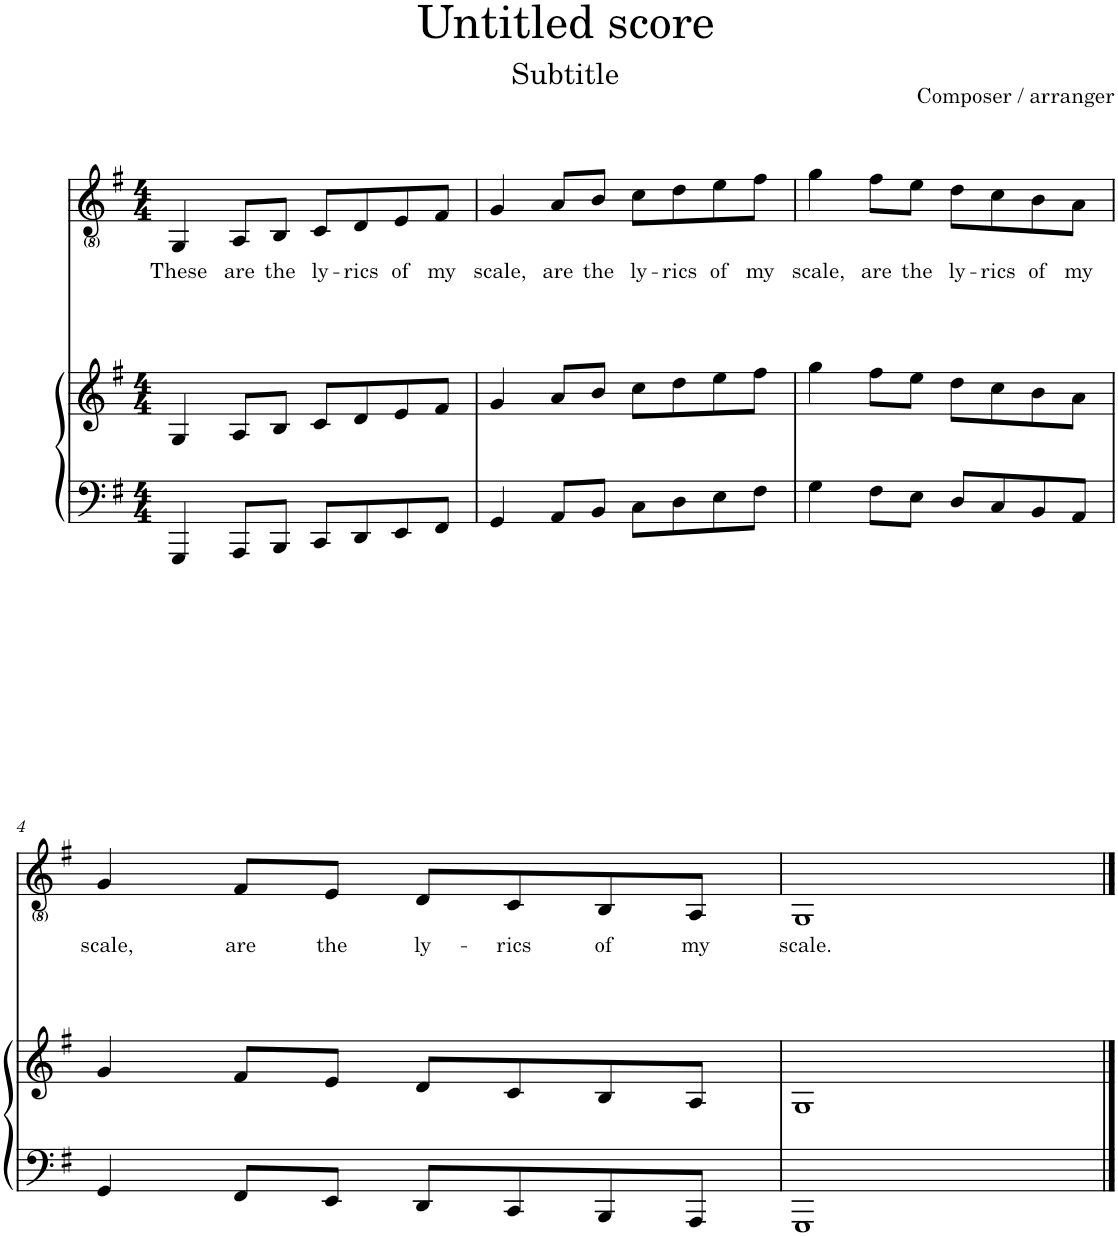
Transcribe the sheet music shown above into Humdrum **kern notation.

**kern	**kern	**kern	**text
*part2	*part2	*part1	*part1
*staff3	*staff2	*staff1	*staff1
*I"Piano	*	*I"Voice	*
*I'Pno.	*	*I'Vo.	*
*clefF4	*clefG2	*clefG2	*
*k[f#]	*k[f#]	*k[f#]	*
*M4/4	*M4/4	*M4/4	*
=1	=1	=1	=1
!	!	!	!LO:LY:b
4GGG/	4G/	4G/	These
!	!	!	!LO:LY:b
8AAA/L	8A/L	8A/L	are
!	!	!	!LO:LY:b
8BBB/J	8B/J	8B/J	the
!	!	!	!LO:LY:b
8CC/L	8c/L	8c/L	ly-
!	!	!	!LO:LY:b
8DD/	8d/	8d/	-rics
!	!	!	!LO:LY:b
8EE/	8e/	8e/	of
!	!	!	!LO:LY:b
8FF#/J	8f#/J	8f#/J	my
=2	=2	=2	=2
!	!	!	!LO:LY:b
4GG/	4g/	4g/	scale,
!	!	!	!LO:LY:b
8AA/L	8a/L	8a/L	are
!	!	!	!LO:LY:b
8BB/J	8b/J	8b/J	the
!	!	!	!LO:LY:b
8C\L	8cc\L	8cc\L	ly-
!	!	!	!LO:LY:b
8D\	8dd\	8dd\	-rics
!	!	!	!LO:LY:b
8E\	8ee\	8ee\	of
!	!	!	!LO:LY:b
8F#\J	8ff#\J	8ff#\J	my
=3	=3	=3	=3
!	!	!	!LO:LY:b
4G\	4gg\	4gg\	scale,
!	!	!	!LO:LY:b
8F#\L	8ff#\L	8ff#\L	are
!	!	!	!LO:LY:b
8E\J	8ee\J	8ee\J	the
!	!	!	!LO:LY:b
8D/L	8dd\L	8dd\L	ly-
!	!	!	!LO:LY:b
8C/	8cc\	8cc\	-rics
!	!	!	!LO:LY:b
8BB/	8b\	8b\	of
!	!	!	!LO:LY:b
8AA/J	8a\J	8a\J	my
!!LO:LB:g=z
=4	=4	=4	=4
!	!	!	!LO:LY:b
4GG/	4g/	4g/	scale,
!	!	!	!LO:LY:b
8FF#/L	8f#/L	8f#/L	are
!	!	!	!LO:LY:b
8EE/J	8e/J	8e/J	the
!	!	!	!LO:LY:b
8DD/L	8d/L	8d/L	ly-
!	!	!	!LO:LY:b
8CC/	8c/	8c/	-rics
!	!	!	!LO:LY:b
8BBB/	8B/	8B/	of
!	!	!	!LO:LY:b
8AAA/J	8A/J	8A/J	my
=5	=5	=5	=5
!	!	!	!LO:LY:b
1GGG	1G	1G	scale.
==	==	==	==
*-	*-	*-	*-
